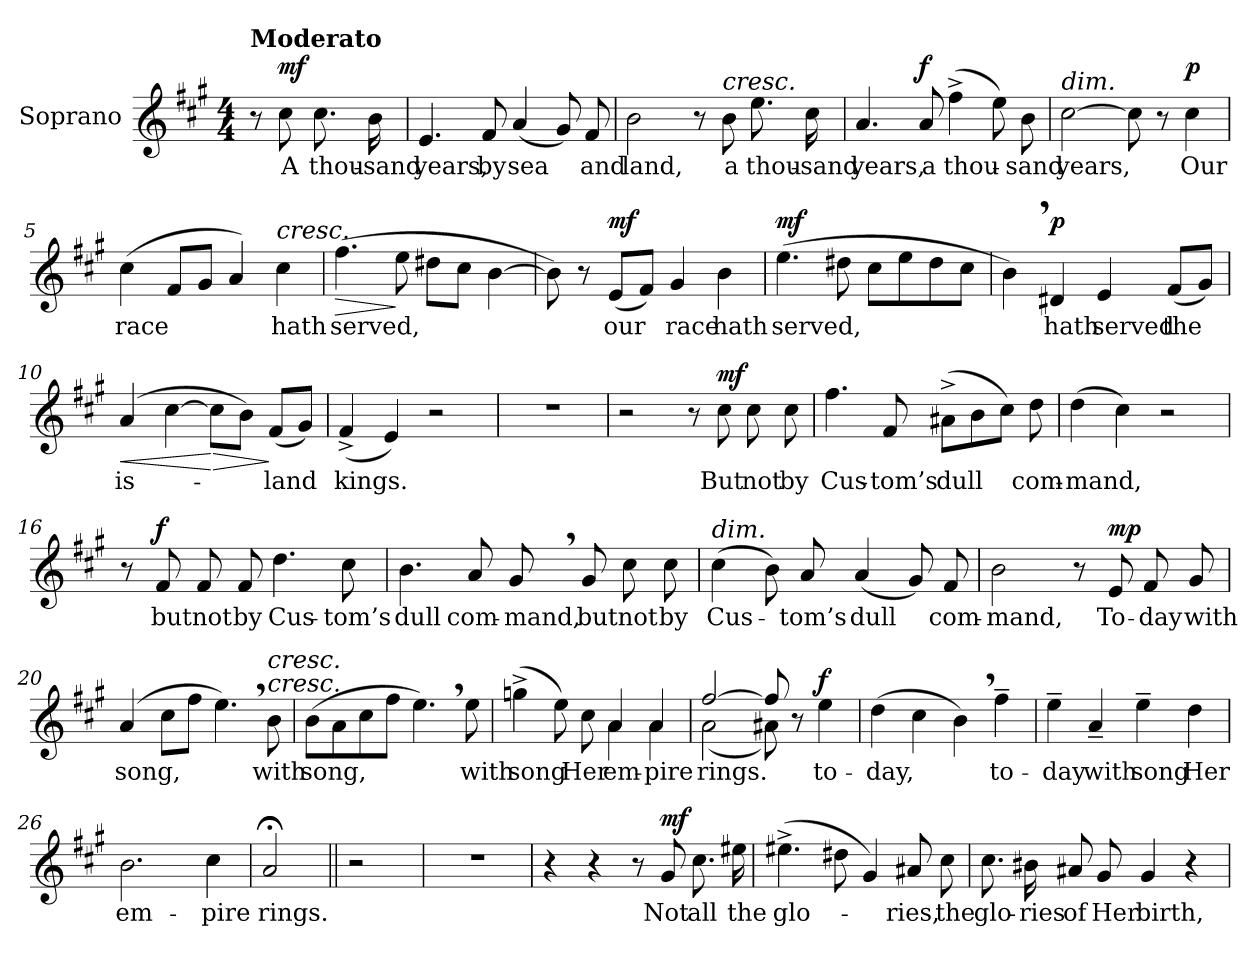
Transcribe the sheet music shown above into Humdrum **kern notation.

**kern	**text	**dynam
*part1	*part1	*part1
*staff1	*staff1	*staff1
*I"Soprano	*	*
*clefG2	*	*
*k[f#c#g#]	*	*
*M4/4	*	*
*MM84	*	*
=	=	=
!LO:TX:a:B:t=Moderato	!	!
8r	.	.
!	!LO:LY:b	!LO:DY:a
8cc#\	A	mf
!	!LO:LY:b	!
8.cc#\	thou-	.
!	!LO:LY:b	!
16b\	-sand	.
=1	=1	=1
!	!LO:LY:b	!
4.e/	years,	.
!	!LO:LY:b	!
8f#/	by	.
!	!LO:LY:b	!
(<4a/	sea	.
8g#/)	.	.
!	!LO:LY:b	!
8f#/	and	.
=2	=2	=2
!	!LO:LY:b	!
2b\	land,	.
8r	.	.
!LO:TX:a:i:t=cresc.	!	!
!	!LO:LY:b	!
8b\	a	.
!	!LO:LY:b	!
8.ee\	thou-	.
!	!LO:LY:b	!
16cc#\	-sand	.
!!LO:LB:g=z
=3	=3	=3
!	!LO:LY:b	!
4.a/	years,	.
!	!LO:LY:b	!LO:DY:a
8a/	a	f
!	!LO:LY:b	!
(>4ff#^\	thou-	.
8ee\)	.	.
!	!LO:LY:b	!
8b\	-sand	.
=4	=4	=4
!LO:TX:a:i:t=dim.	!	!
!	!LO:LY:b	!
[2cc#\	years,	.
8cc#\]	.	.
8r	.	.
!	!LO:LY:b	!LO:DY:a
4cc#\	Our	p
=5	=5	=5
!	!LO:LY:b	!
(>4cc#\	race	.
8f#/L	.	.
8g#/J	.	.
4a/)	.	.
!LO:TX:a:i:t=cresc.	!	!
!	!LO:LY:b	!
4cc#\	hath	.
!!LO:LB:g=z
=6	=6	=6
!	!LO:LY:b	!LO:HP:b
(>4.ff#\	served,	>
8ee\	.	]
8dd#X\L	.	.
8cc#\J	.	.
[4b\	.	.
=7	=7	=7
8b\])	.	.
8r	.	.
!	!LO:LY:b	!LO:DY:a
(<8e/L	our	mf
8f#/J)	.	.
!	!LO:LY:b	!
4g#/	race	.
!	!LO:LY:b	!
4b\	hath	.
=8	=8	=8
!	!LO:LY:b	!LO:DY:a
(>4.ee\	served,	mf
8dd#X\	.	.
8cc#\L	.	.
8ee\	.	.
8dd#\	.	.
8cc#\J	.	.
!!LO:LB:g=z
=9	=9	=9
4b,\)	.	.
!	!LO:LY:b	!LO:DY:b
4d#X/	hath	p
!	!LO:LY:b	!
4e/	served	.
!	!LO:LY:b	!
(<8f#/L	the	.
8g#/J)	.	.
=10	=10	=10
!	!LO:LY:b	!LO:HP:b
(>4a/	is-	<
[4cc#\	.	.
!	!	!LO:HP:n=1:b
8cc#\L]	.	[ >
8b\J)	.	.
!	!LO:LY:b	!
(<8f#/L	-land	]
8g#/J)	.	.
=11	=11	=11
!	!LO:LY:b	!
(<4f#^/	kings.	.
4e/)	.	.
2r	.	.
=12	=12	=12
1r	.	.
!!LO:LB:g=z
=13	=13	=13
2r	.	.
8r	.	.
!	!LO:LY:b	!LO:DY:a
8cc#\	But	mf
!	!LO:LY:b	!
8cc#\	not	.
!	!LO:LY:b	!
8cc#\	by	.
=14	=14	=14
!	!LO:LY:b	!
4.ff#\	Cus-	.
!	!LO:LY:b	!
8f#/	-tom’s	.
!	!LO:LY:b	!
(>8a#X^\L	dull	.
8b\	.	.
8cc#\J)	.	.
!	!LO:LY:b	!
8dd\	com-	.
=15	=15	=15
!	!LO:LY:b	!
(>4dd\	-mand,	.
4cc#\)	.	.
2r	.	.
=16	=16	=16
8r	.	.
!	!LO:LY:b	!LO:DY:a
8f#/	but	f
!	!LO:LY:b	!
8f#/	not	.
!	!LO:LY:b	!
8f#/	by	.
!	!LO:LY:b	!
4.dd\	Cus-	.
!	!LO:LY:b	!
8cc#\	-tom’s	.
!!LO:LB:g=z
=17	=17	=17
!	!LO:LY:b	!
4.b\	dull	.
!	!LO:LY:b	!
8a/	com-	.
!	!LO:LY:b	!
8g#,/	-mand,	.
!	!LO:LY:b	!
8g#/	but	.
!	!LO:LY:b	!
8cc#\	not	.
!	!LO:LY:b	!
8cc#\	by	.
=18	=18	=18
!LO:TX:a:i:t=dim.	!	!
!	!LO:LY:b	!
(>4cc#\	Cus-	.
8b\)	.	.
!	!LO:LY:b	!
8a/	-tom’s	.
!	!LO:LY:b	!
(<4a/	dull	.
8g#/)	.	.
!	!LO:LY:b	!
8f#/	com-	.
=19	=19	=19
!	!LO:LY:b	!
2b\	-mand,	.
8r	.	.
!	!LO:LY:b	!LO:DY:a
8e/	To-	mp
!	!LO:LY:b	!
8f#/	-day	.
!	!LO:LY:b	!
8g#/	with	.
!!LO:LB:g=z
=20	=20	=20
!	!LO:LY:b	!
(>4a/	song,	.
8cc#\L	.	.
8ff#\J	.	.
4.ee,\)	.	.
!LO:TX:a:i:t=cresc.	!	!
!LO:TX:a:i:t=cresc.	!	!
!	!LO:LY:b	!
8b\	with	.
=21	=21	=21
!	!LO:LY:b	!
(>8b\L	song,	.
8a\	.	.
8cc#\	.	.
8ff#\J	.	.
4.ee,\)	.	.
!	!LO:LY:b	!
8ee\	with	.
=22	=22	=22
!	!LO:LY:b	!
*^	*	*
(>4ggn^\	2ryy	song	.
8ee\)	.	.	.
!	!	!LO:LY:b	!
8cc#\	.	Her	.
!	!	!LO:LY:b	!
4a/	4a\	em-	.
!	!	!LO:LY:b	!
4a/	4a\	-pire	.
!!LO:LB:g=z	!!
=23	=23	=23	=23
!	!	!LO:LY:b	!
[2ff#/	(<2a\	rings.	.
8ff#/]	8a#X\)	.	.
8r	4.ryy	.	.
!	!	!LO:LY:b	!LO:DY:a
4ee\	.	to-	f
*v	*v	*	*
=24	=24	=24
!	!LO:LY:b	!
(>4dd\	-day,	.
4cc#\	.	.
4b,\)	.	.
!	!LO:LY:b	!
4ff#~\	to-	.
=25	=25	=25
!	!LO:LY:b	!
4ee~\	-day	.
!	!LO:LY:b	!
4a~/	with	.
!	!LO:LY:b	!
4ee~\	song	.
!	!LO:LY:b	!
4dd\	Her	.
=26	=26	=26
!	!LO:LY:b	!
2.b\	em-	.
!	!LO:LY:b	!
4cc#\	-pire	.
=27	=27	=27
!	!LO:LY:b	!
2a;</	rings.	.
!!LO:LB:g=z
=27X1||	=27X1||	=27X1||
2r	.	.
=28	=28	=28
1r	.	.
=29	=29	=29
4r	.	.
4r	.	.
8r	.	.
!	!LO:LY:b	!LO:DY:a
8g#/	Not	mf
!	!LO:LY:b	!
8.cc#\	all	.
!	!LO:LY:b	!
16ee#X\	the	.
=30	=30	=30
!	!LO:LY:b	!
(>4.ee#X^\	glo-	.
8dd#X\	.	.
4g#/)	.	.
!	!LO:LY:b	!
8a#X/	-ries,	.
!	!LO:LY:b	!
8cc#\	the	.
!!LO:PB:g=z
=31	=31	=31
!	!LO:LY:b	!
8.cc#\	glo-	.
!	!LO:LY:b	!
16b#X\	-ries	.
!	!LO:LY:b	!
8a#X/	of	.
!	!LO:LY:b	!
8g#/	Her	.
!	!LO:LY:b	!
4g#/	birth,	.
4r	.	.
=	=	=
*-	*-	*-
